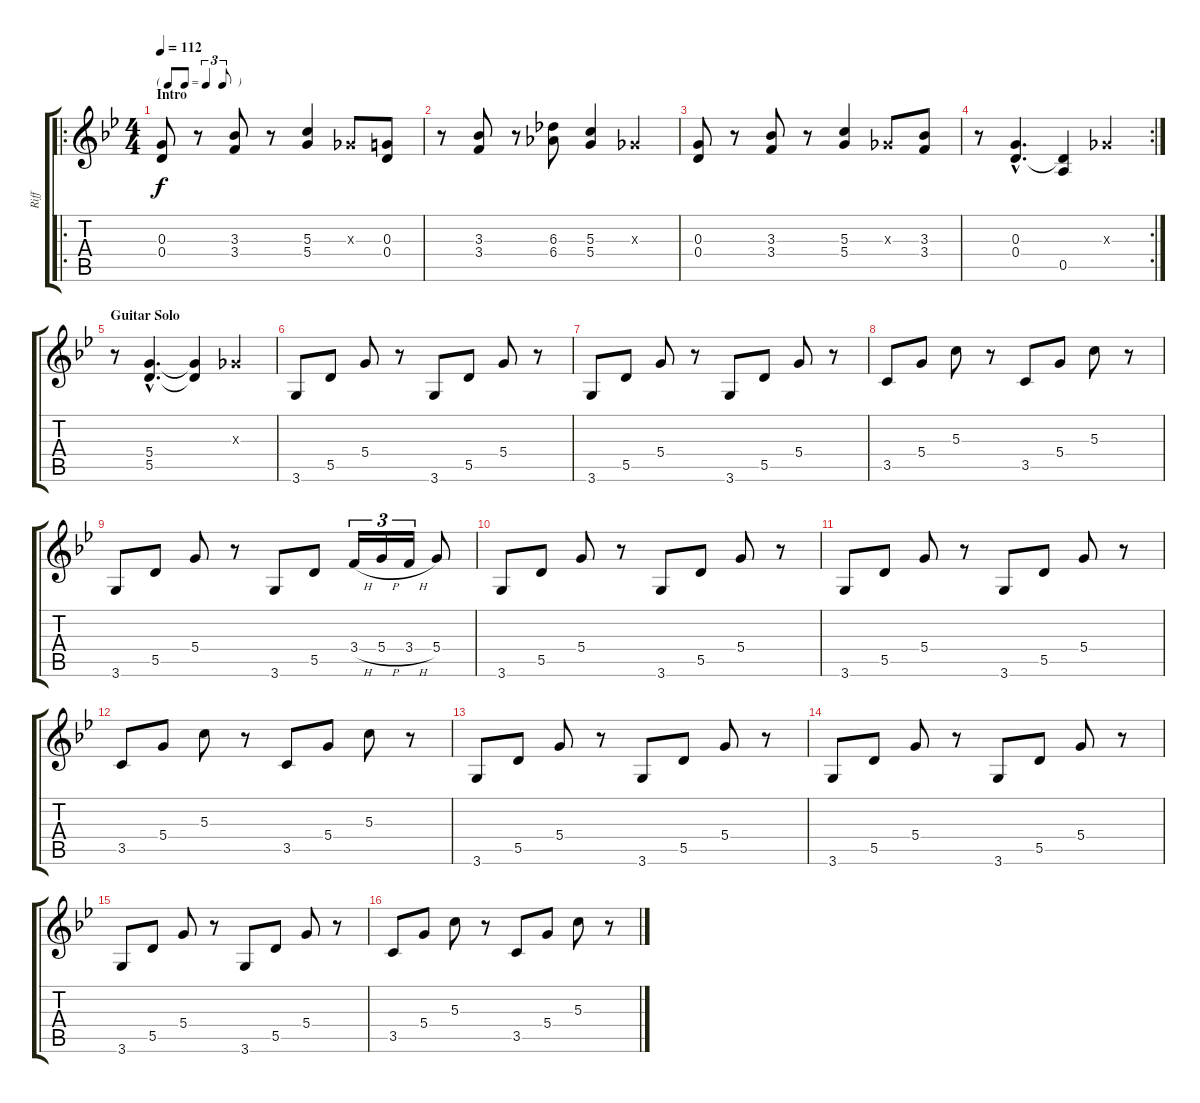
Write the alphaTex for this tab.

\track ("Riff " "Riff ") {instrument distortionguitar}
\staff {score tabs}
\tuning (E4 B3 G3 D3 A2 E2) {hide}
\ro
\ts (4 4)
\tf triplet8th
\section ("" "Intro")
\tempo 112
\clef g2
\ks bb
(0.3 0.4).8{dy f balance 2 instrument distortionguitar} r.8 (3.3 3.4).8 r.8 (5.3 5.4).4 -1.3{x}.8 (0.3 0.4).8 |
r.8 (3.3 3.4).8 r.8 (6.3 6.4).8 (5.3 5.4).4 -1.3{x}.4 |
(0.3 0.4).8 r.8 (3.3 3.4).8 r.8 (5.3 5.4).4 -1.3{x}.8 (3.3 3.4).8 |
\rc 2
r.8 (0.3{hac} 0.4{hac}).4{d} (0.4{t} 0.5).4 -1.3{x}.4 |
\section ("" "Guitar Solo")
r.8 (5.4{hac} 5.5{hac}).4{d volume 4} (5.4{t} 5.5{t}).4 -1.3{x}.4 |
3.6.8 5.5.8 5.4.8 r.8 3.6.8 5.5.8 5.4.8 r.8 |
3.6.8 5.5.8 5.4.8 r.8 3.6.8 5.5.8 5.4.8 r.8 |
3.5.8 5.4.8 5.3.8 r.8 3.5.8 5.4.8 5.3.8 r.8 |
3.6.8 5.5.8 5.4.8 r.8 3.6.8 5.5.8 3.4{h}.16{tu (3 2)} 5.4{h}.16{tu (3 2)} 3.4{h}.16{tu (3 2)} 5.4.8 |
3.6.8 5.5.8 5.4.8 r.8 3.6.8 5.5.8 5.4.8 r.8 |
3.6.8 5.5.8 5.4.8 r.8 3.6.8 5.5.8 5.4.8 r.8 |
3.5.8 5.4.8 5.3.8 r.8 3.5.8 5.4.8 5.3.8 r.8 |
3.6.8 5.5.8 5.4.8 r.8 3.6.8 5.5.8 5.4.8 r.8 |
3.6.8 5.5.8 5.4.8 r.8 3.6.8 5.5.8 5.4.8 r.8 |
3.6.8 5.5.8 5.4.8 r.8 3.6.8 5.5.8 5.4.8 r.8 |
3.5.8 5.4.8 5.3.8 r.8 3.5.8 5.4.8 5.3.8 r.8
